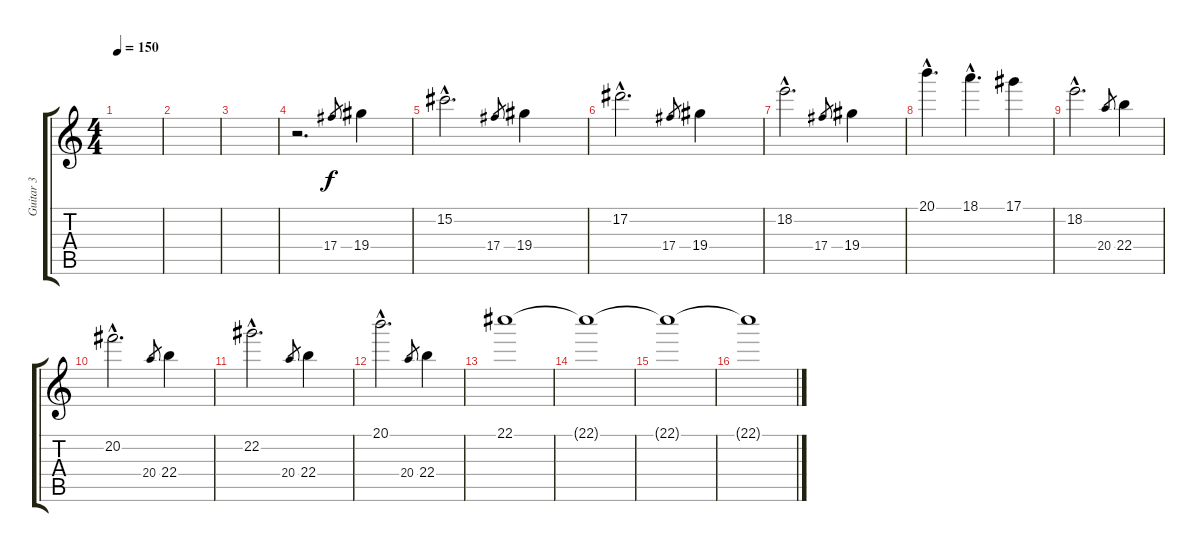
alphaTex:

\track ("Guitar 3" "Guitar 3") {instrument distortionguitar}
\staff {score tabs}
\tuning (Eb4 Bb3 Gb3 Db3 Ab2 Eb2) {hide}
\ts (4 4)
\tempo 150
\clef g2
\ks c
|
|
|
r.2{d} 17.4.8{gr} 19.4.4 |
15.2{hac}.2{d} 17.4.8{gr} 19.4.4 |
17.2{hac}.2{d} 17.4.8{gr} 19.4.4 |
18.2{hac}.2{d} 17.4.8{gr} 19.4.4 |
20.1{hac}.4{d} 18.1{hac}.4{d} 17.1.4 |
18.2{hac}.2{d} 20.4.8{gr} 22.4.4 |
20.2{hac}.2{d} 20.4.8{gr} 22.4.4 |
22.2{hac}.2{d} 20.4.8{gr} 22.4.4 |
20.1{hac}.2{d} 20.4.8{gr} 22.4.4 |
22.1.1 |
22.1{t}.1 |
22.1{t}.1 |
22.1{t}.1
